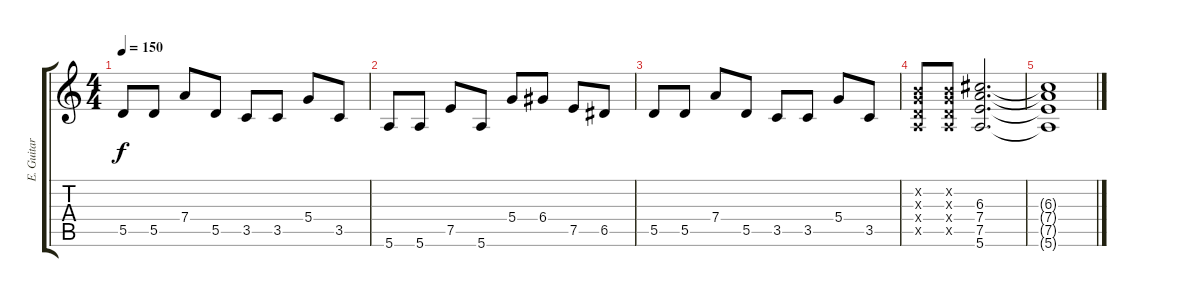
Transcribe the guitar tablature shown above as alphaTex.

\track ("E. Guitar Lead" "E. Guitar ") {instrument distortionguitar}
\staff {score tabs}
\tuning (E4 B3 G3 D3 A2 E2) {hide}
\ts (4 4)
\tempo 150
\clef g2
\ks c
5.5.8{dy f} 5.5.8 7.4.8 5.5.8 3.5.8 3.5.8 5.4.8 3.5.8 |
5.6.8 5.6.8 7.5.8 5.6.8 5.4.8 6.4.8 7.5.8 6.5.8 |
5.5.8 5.5.8 7.4.8 5.5.8 3.5.8 3.5.8 5.4.8 3.5.8 |
(0.2{x} 0.3{x} 0.4{x} 0.5{x}).8 (0.2{x} 0.3{x} 0.4{x} 0.5{x}).8 (6.3 7.4 7.5 5.6).2{d} |
(6.3{t} 7.4{t} 7.5{t} 5.6{t}).1
